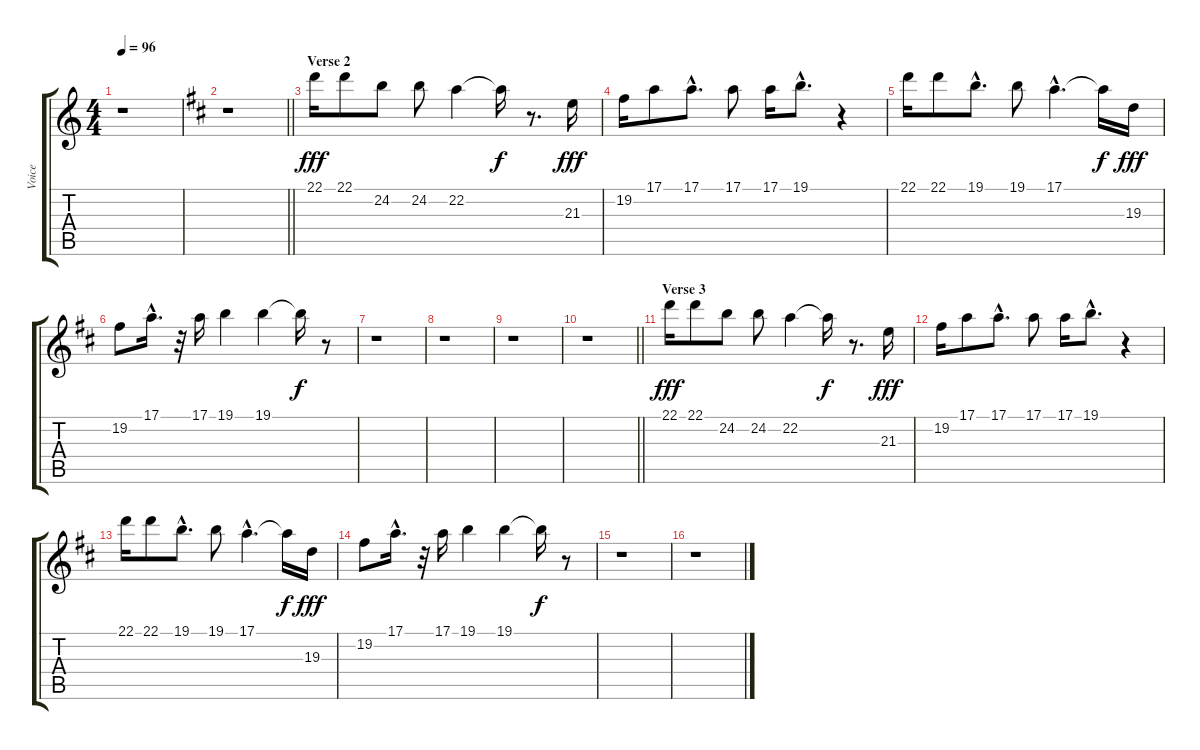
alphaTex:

\track ("Voice" "Voice") {instrument flute}
\staff {score tabs}
\tuning (E4 B3 G3 D3 A2 E2) {hide}
\ts (4 4)
\tempo 96
\clef g2
\ks c
r.1{dy f} |
\barLineRight lightlight
\ks d
r.1 |
\section ("" "Verse 2")
22.1.16{dy fff} 22.1.8 24.2.8 24.2.8 22.2.4 22.2{t}.16{dy f} r.8{d} 21.3.16{dy fff} |
19.2.16 17.1.8 17.1{hac}.8{d} 17.1.8 17.1.16 19.1{hac}.8{d} r.4 |
22.1.16 22.1.8 19.1{hac}.8{d} 19.1.8 17.1{hac}.4{d} 17.1{t}.16{dy f} 19.3.16{dy fff} |
19.2.8 17.1{hac}.16{d} r.32 17.1.16 19.1.4 19.1.4 19.1{t}.16{dy f} r.8 |
r.1 |
r.1 |
r.1 |
\barLineRight lightlight
r.1 |
\section ("" "Verse 3")
22.1.16{dy fff} 22.1.8 24.2.8 24.2.8 22.2.4 22.2{t}.16{dy f} r.8{d} 21.3.16{dy fff} |
19.2.16 17.1.8 17.1{hac}.8{d} 17.1.8 17.1.16 19.1{hac}.8{d} r.4 |
22.1.16 22.1.8 19.1{hac}.8{d} 19.1.8 17.1{hac}.4{d} 17.1{t}.16{dy f} 19.3.16{dy fff} |
19.2.8 17.1{hac}.16{d} r.32 17.1.16 19.1.4 19.1.4 19.1{t}.16{dy f} r.8 |
r.1 |
r.1
